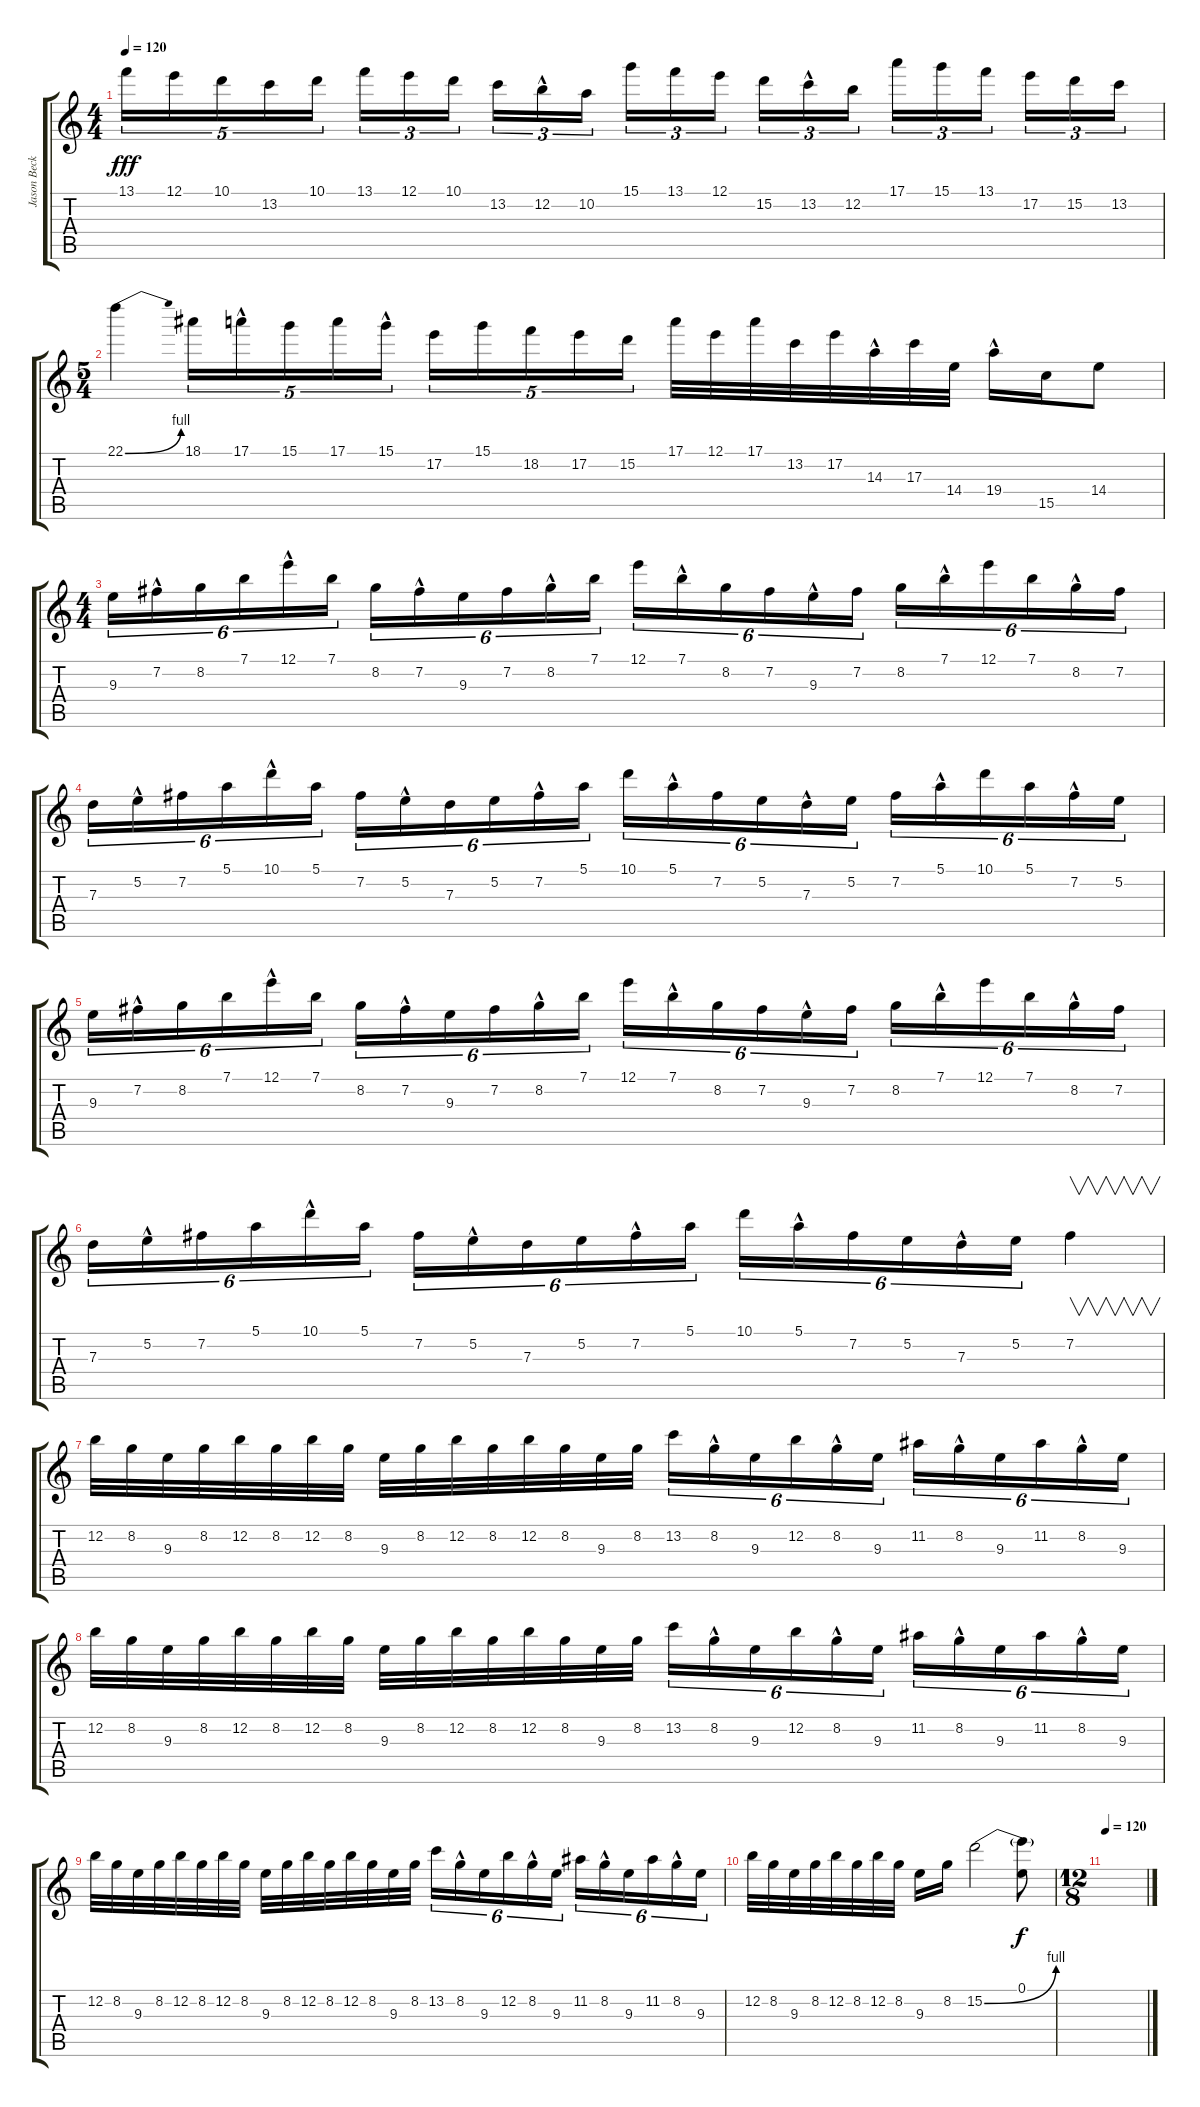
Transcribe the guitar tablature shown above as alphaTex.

\track ("Jason Becker" "Jason Beck") {instrument overdrivenguitar}
\staff {score tabs}
\tuning (E4 B3 G3 D3 A2 E2) {hide}
\ts (4 4)
\tempo 120
\clef g2
\ks c
13.1.16{tu (5 4) dy fff} 12.1.16{tu (5 4)} 10.1.16{tu (5 4)} 13.2.16{tu (5 4)} 10.1.16{tu (5 4)} 13.1.16{tu (3 2)} 12.1.16{tu (3 2)} 10.1.16{tu (3 2)} 13.2.16{tu (3 2)} 12.2{hac}.16{tu (3 2)} 10.2.16{tu (3 2)} 15.1.16{tu (3 2)} 13.1.16{tu (3 2)} 12.1.16{tu (3 2)} 15.2.16{tu (3 2)} 13.2{hac}.16{tu (3 2)} 12.2.16{tu (3 2)} 17.1.16{tu (3 2)} 15.1.16{tu (3 2)} 13.1.16{tu (3 2)} 17.2.16{tu (3 2)} 15.2.16{tu (3 2)} 13.2.16{tu (3 2)} |
\ts (5 4)
22.1{be (bend 0 0 60 4)}.4 18.1.16{tu (5 4)} 17.1{hac}.16{tu (5 4)} 15.1.16{tu (5 4)} 17.1.16{tu (5 4)} 15.1{hac}.16{tu (5 4)} 17.2.16{tu (5 4)} 15.1.16{tu (5 4)} 18.2.16{tu (5 4)} 17.2.16{tu (5 4)} 15.2.16{tu (5 4)} 17.1.32 12.1.32 17.1.32 13.2.32 17.2.32 14.3{hac}.32 17.3.32 14.4.32 19.4{hac}.16 15.5.16 14.4.8 |
\ts (4 4)
9.3.16{tu (6 4)} 7.2{hac}.16{tu (6 4)} 8.2.16{tu (6 4)} 7.1.16{tu (6 4)} 12.1{hac}.16{tu (6 4)} 7.1.16{tu (6 4)} 8.2.16{tu (6 4)} 7.2{hac}.16{tu (6 4)} 9.3.16{tu (6 4)} 7.2.16{tu (6 4)} 8.2{hac}.16{tu (6 4)} 7.1.16{tu (6 4)} 12.1.16{tu (6 4)} 7.1{hac}.16{tu (6 4)} 8.2.16{tu (6 4)} 7.2.16{tu (6 4)} 9.3{hac}.16{tu (6 4)} 7.2.16{tu (6 4)} 8.2.16{tu (6 4)} 7.1{hac}.16{tu (6 4)} 12.1.16{tu (6 4)} 7.1.16{tu (6 4)} 8.2{hac}.16{tu (6 4)} 7.2.16{tu (6 4)} |
7.3.16{tu (6 4)} 5.2{hac}.16{tu (6 4)} 7.2.16{tu (6 4)} 5.1.16{tu (6 4)} 10.1{hac}.16{tu (6 4)} 5.1.16{tu (6 4)} 7.2.16{tu (6 4)} 5.2{hac}.16{tu (6 4)} 7.3.16{tu (6 4)} 5.2.16{tu (6 4)} 7.2{hac}.16{tu (6 4)} 5.1.16{tu (6 4)} 10.1.16{tu (6 4)} 5.1{hac}.16{tu (6 4)} 7.2.16{tu (6 4)} 5.2.16{tu (6 4)} 7.3{hac}.16{tu (6 4)} 5.2.16{tu (6 4)} 7.2.16{tu (6 4)} 5.1{hac}.16{tu (6 4)} 10.1.16{tu (6 4)} 5.1.16{tu (6 4)} 7.2{hac}.16{tu (6 4)} 5.2.16{tu (6 4)} |
9.3.16{tu (6 4)} 7.2{hac}.16{tu (6 4)} 8.2.16{tu (6 4)} 7.1.16{tu (6 4)} 12.1{hac}.16{tu (6 4)} 7.1.16{tu (6 4)} 8.2.16{tu (6 4)} 7.2{hac}.16{tu (6 4)} 9.3.16{tu (6 4)} 7.2.16{tu (6 4)} 8.2{hac}.16{tu (6 4)} 7.1.16{tu (6 4)} 12.1.16{tu (6 4)} 7.1{hac}.16{tu (6 4)} 8.2.16{tu (6 4)} 7.2.16{tu (6 4)} 9.3{hac}.16{tu (6 4)} 7.2.16{tu (6 4)} 8.2.16{tu (6 4)} 7.1{hac}.16{tu (6 4)} 12.1.16{tu (6 4)} 7.1.16{tu (6 4)} 8.2{hac}.16{tu (6 4)} 7.2.16{tu (6 4)} |
7.3.16{tu (6 4)} 5.2{hac}.16{tu (6 4)} 7.2.16{tu (6 4)} 5.1.16{tu (6 4)} 10.1{hac}.16{tu (6 4)} 5.1.16{tu (6 4)} 7.2.16{tu (6 4)} 5.2{hac}.16{tu (6 4)} 7.3.16{tu (6 4)} 5.2.16{tu (6 4)} 7.2{hac}.16{tu (6 4)} 5.1.16{tu (6 4)} 10.1.16{tu (6 4)} 5.1{hac}.16{tu (6 4)} 7.2.16{tu (6 4)} 5.2.16{tu (6 4)} 7.3{hac}.16{tu (6 4)} 5.2.16{tu (6 4)} 7.2.4{v} |
12.2.32 8.2.32 9.3.32 8.2.32 12.2.32 8.2.32 12.2.32 8.2.32 9.3.32 8.2.32 12.2.32 8.2.32 12.2.32 8.2.32 9.3.32 8.2.32 13.2.16{tu (6 4)} 8.2{hac}.16{tu (6 4)} 9.3.16{tu (6 4)} 12.2.16{tu (6 4)} 8.2{hac}.16{tu (6 4)} 9.3.16{tu (6 4)} 11.2.16{tu (6 4)} 8.2{hac}.16{tu (6 4)} 9.3.16{tu (6 4)} 11.2.16{tu (6 4)} 8.2{hac}.16{tu (6 4)} 9.3.16{tu (6 4)} |
12.2.32 8.2.32 9.3.32 8.2.32 12.2.32 8.2.32 12.2.32 8.2.32 9.3.32 8.2.32 12.2.32 8.2.32 12.2.32 8.2.32 9.3.32 8.2.32 13.2.16{tu (6 4)} 8.2{hac}.16{tu (6 4)} 9.3.16{tu (6 4)} 12.2.16{tu (6 4)} 8.2{hac}.16{tu (6 4)} 9.3.16{tu (6 4)} 11.2.16{tu (6 4)} 8.2{hac}.16{tu (6 4)} 9.3.16{tu (6 4)} 11.2.16{tu (6 4)} 8.2{hac}.16{tu (6 4)} 9.3.16{tu (6 4)} |
12.2.32 8.2.32 9.3.32 8.2.32 12.2.32 8.2.32 12.2.32 8.2.32 9.3.32 8.2.32 12.2.32 8.2.32 12.2.32 8.2.32 9.3.32 8.2.32 13.2.16{tu (6 4)} 8.2{hac}.16{tu (6 4)} 9.3.16{tu (6 4)} 12.2.16{tu (6 4)} 8.2{hac}.16{tu (6 4)} 9.3.16{tu (6 4)} 11.2.16{tu (6 4)} 8.2{hac}.16{tu (6 4)} 9.3.16{tu (6 4)} 11.2.16{tu (6 4)} 8.2{hac}.16{tu (6 4)} 9.3.16{tu (6 4)} |
12.2.32 8.2.32 9.3.32 8.2.32 12.2.32 8.2.32 12.2.32 8.2.32 9.3.16 8.2.16 15.2{be (bend 0 0 60 4)}.2 (0.1 15.2{t}).8{dy f} |
\ts (12 8)
\tempo 120
